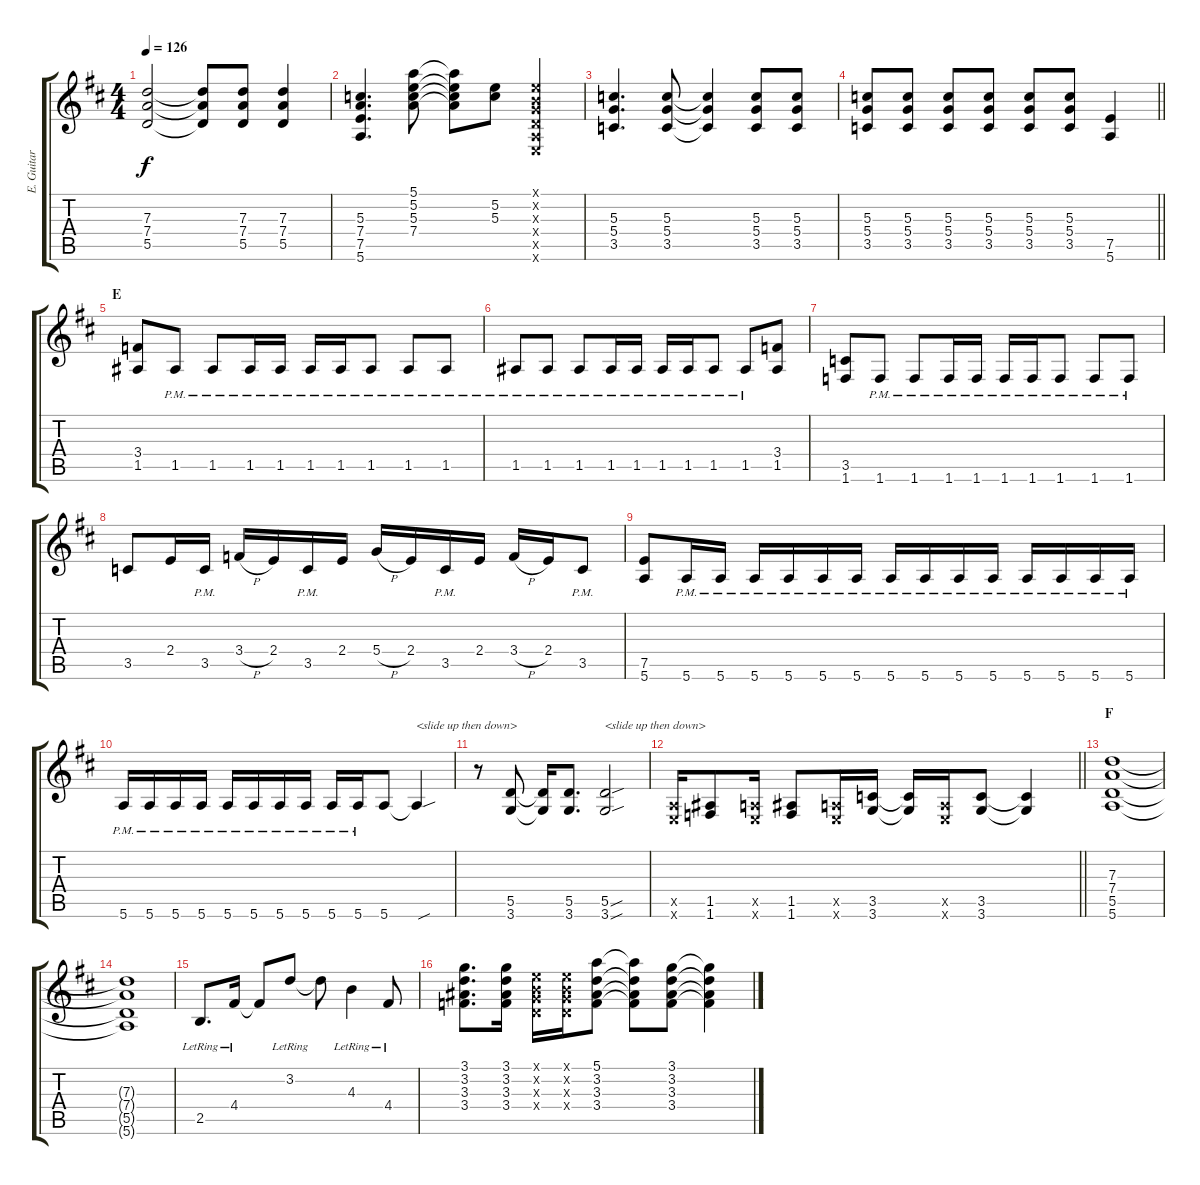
\track ("E. Guitar I" "E. Guitar ") {instrument overdrivenguitar}
\staff {score tabs}
\tuning (E4 B3 G3 D3 A2 E2) {hide}
\ts (4 4)
\tempo 126
\clef g2
\ks d
(7.3 7.4 5.5).2{dy f} (7.3{t} 7.4{t} 5.5{t}).8 (7.3 7.4 5.5).8 (7.3 7.4 5.5).4 |
(5.3 7.4 7.5 5.6).4{d} (5.1 5.2 5.3 7.4).8 (5.1{t} 5.2{t} 5.3{t} 7.4{t}).8 (5.2 5.3).8 (0.1{x} 0.2{x} 0.3{x} 0.4{x} 0.5{x} 0.6{x}).4 |
(5.3 5.4 3.5).4{d} (5.3 5.4 3.5).8 (5.3{t} 5.4{t} 3.5{t}).4 (5.3 5.4 3.5).8 (5.3 5.4 3.5).8 |
\barLineRight lightlight
(5.3 5.4 3.5).8 (5.3 5.4 3.5).8 (5.3 5.4 3.5).8 (5.3 5.4 3.5).8 (5.3 5.4 3.5).8 (5.3 5.4 3.5).8 (7.5 5.6).4 |
\section ("" "E")
(3.4 1.5).8 1.5{pm}.8 1.5{pm}.8 1.5{pm}.16 1.5{pm}.16 1.5{pm}.16 1.5{pm}.16 1.5{pm}.8 1.5{pm}.8 1.5{pm}.8 |
1.5{pm}.8 1.5{pm}.8 1.5{pm}.8 1.5{pm}.16 1.5{pm}.16 1.5{pm}.16 1.5{pm}.16 1.5{pm}.8 1.5{pm}.8 (3.4 1.5).8 |
(3.5 1.6).8 1.6{pm}.8 1.6{pm}.8 1.6{pm}.16 1.6{pm}.16 1.6{pm}.16 1.6{pm}.16 1.6{pm}.8 1.6{pm}.8 1.6{pm}.8 |
3.5.8 2.4.16 3.5{pm}.16 3.4{h}.16 2.4.16 3.5{pm}.16 2.4.16 5.4{h}.16 2.4.16 3.5{pm}.16 2.4.16 3.4{h}.16 2.4.16 3.5{pm}.8 |
(7.5 5.6).8 5.6{pm}.16 5.6{pm}.16 5.6{pm}.16 5.6{pm}.16 5.6{pm}.16 5.6{pm}.16 5.6{pm}.16 5.6{pm}.16 5.6{pm}.16 5.6{pm}.16 5.6{pm}.16 5.6{pm}.16 5.6{pm}.16 5.6{pm}.16 |
5.6{pm}.16 5.6{pm}.16 5.6{pm}.16 5.6{pm}.16 5.6{pm}.16 5.6{pm}.16 5.6{pm}.16 5.6{pm}.16 5.6{pm}.16 5.6{pm}.16 5.6.8 5.6{sou t}.4{txt "<slide up then down>"} |
r.8 (5.5 3.6).8 (5.5{t} 3.6{t}).16 (5.5 3.6).8{d} (5.5{sou} 3.6{sou}).2{txt "<slide up then down>"} |
\barLineRight lightlight
(0.5{x} 0.6{x}).16 (1.5 1.6).8 (0.5{x} 0.6{x}).16 (1.5 1.6).8 (0.5{x} 0.6{x}).16 (3.5 3.6).16 (3.5{t} 3.6{t}).16 (0.5{x} 0.6{x}).16 (3.5 3.6).8 (3.5{t} 3.6{t}).4 |
\section ("" "F")
(7.3 7.4 5.5 5.6).1 |
(7.3{t} 7.4{t} 5.5{t} 5.6{t}).1 |
2.5{lr}.8{d} 4.4{lr}.16 4.4{t}.8 3.2{lr}.8 3.2{t}.8 4.3{lr}.4 4.4{lr}.8 |
(3.1 3.2 3.3 3.4).8{d} (3.1 3.2 3.3 3.4).16 (0.1{x} 0.2{x} 0.3{x} 0.4{x}).16 (0.1{x} 0.2{x} 0.3{x} 0.4{x}).16 (5.1 3.2 3.3 3.4).8 (5.1{t} 3.2{t} 3.3{t} 3.4{t}).8 (3.1 3.2 3.3 3.4).8 (3.1{t} 3.2{t} 3.3{t} 3.4{t}).4
